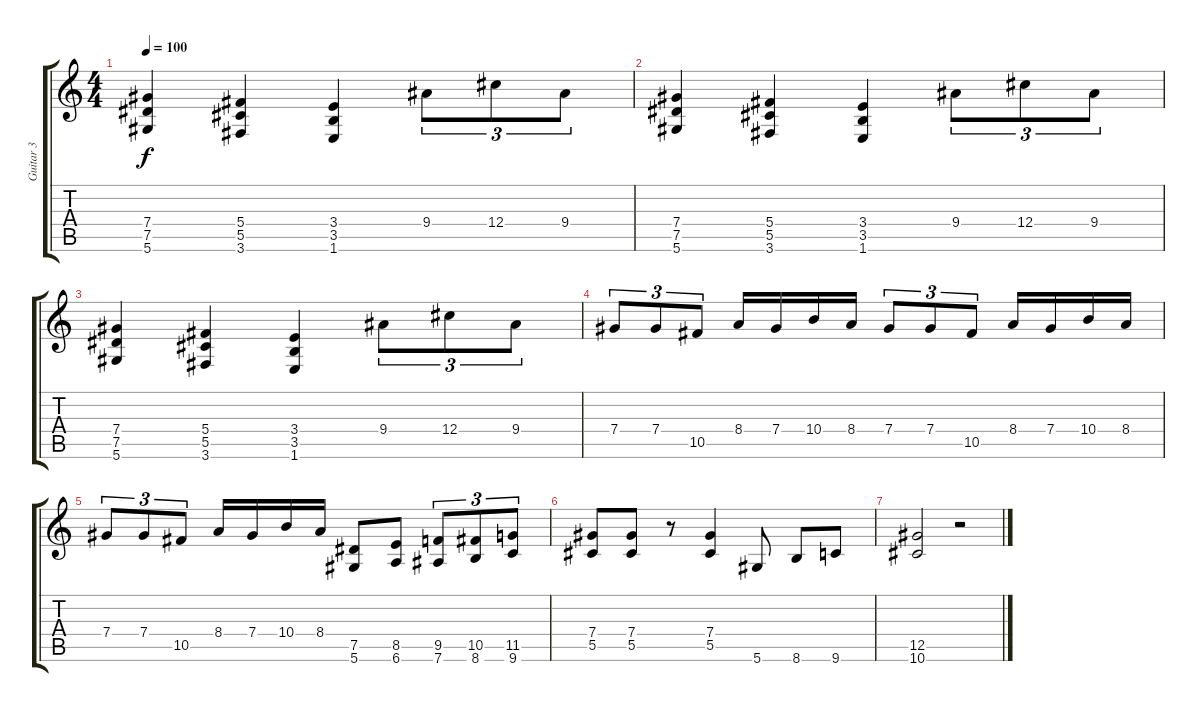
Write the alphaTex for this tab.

\track ("Guitar 3" "Guitar 3") {instrument distortionguitar}
\staff {score tabs}
\tuning (Eb4 Bb3 Gb3 Db3 Ab2 Eb2) {hide}
\ts (4 4)
\tempo 100
\clef g2
\ks c
(7.4 7.5 5.6).4{dy f} (5.4 5.5 3.6).4 (3.4 3.5 1.6).4 9.4.8{tu (3 2)} 12.4.8{tu (3 2)} 9.4.8{tu (3 2)} |
(7.4 7.5 5.6).4 (5.4 5.5 3.6).4 (3.4 3.5 1.6).4 9.4.8{tu (3 2)} 12.4.8{tu (3 2)} 9.4.8{tu (3 2)} |
(7.4 7.5 5.6).4 (5.4 5.5 3.6).4 (3.4 3.5 1.6).4 9.4.8{tu (3 2)} 12.4.8{tu (3 2)} 9.4.8{tu (3 2)} |
7.4.8{tu (3 2)} 7.4.8{tu (3 2)} 10.5.8{tu (3 2)} 8.4.16 7.4.16 10.4.16 8.4.16 7.4.8{tu (3 2)} 7.4.8{tu (3 2)} 10.5.8{tu (3 2)} 8.4.16 7.4.16 10.4.16 8.4.16 |
7.4.8{tu (3 2)} 7.4.8{tu (3 2)} 10.5.8{tu (3 2)} 8.4.16 7.4.16 10.4.16 8.4.16 (7.5 5.6).8 (8.5 6.6).8 (9.5 7.6).8{tu (3 2)} (10.5 8.6).8{tu (3 2)} (11.5 9.6).8{tu (3 2)} |
(7.4 5.5).8 (7.4 5.5).8 r.8 (7.4 5.5).4 5.6.8 8.6.8 9.6.8 |
(12.5 10.6).2 r.2
